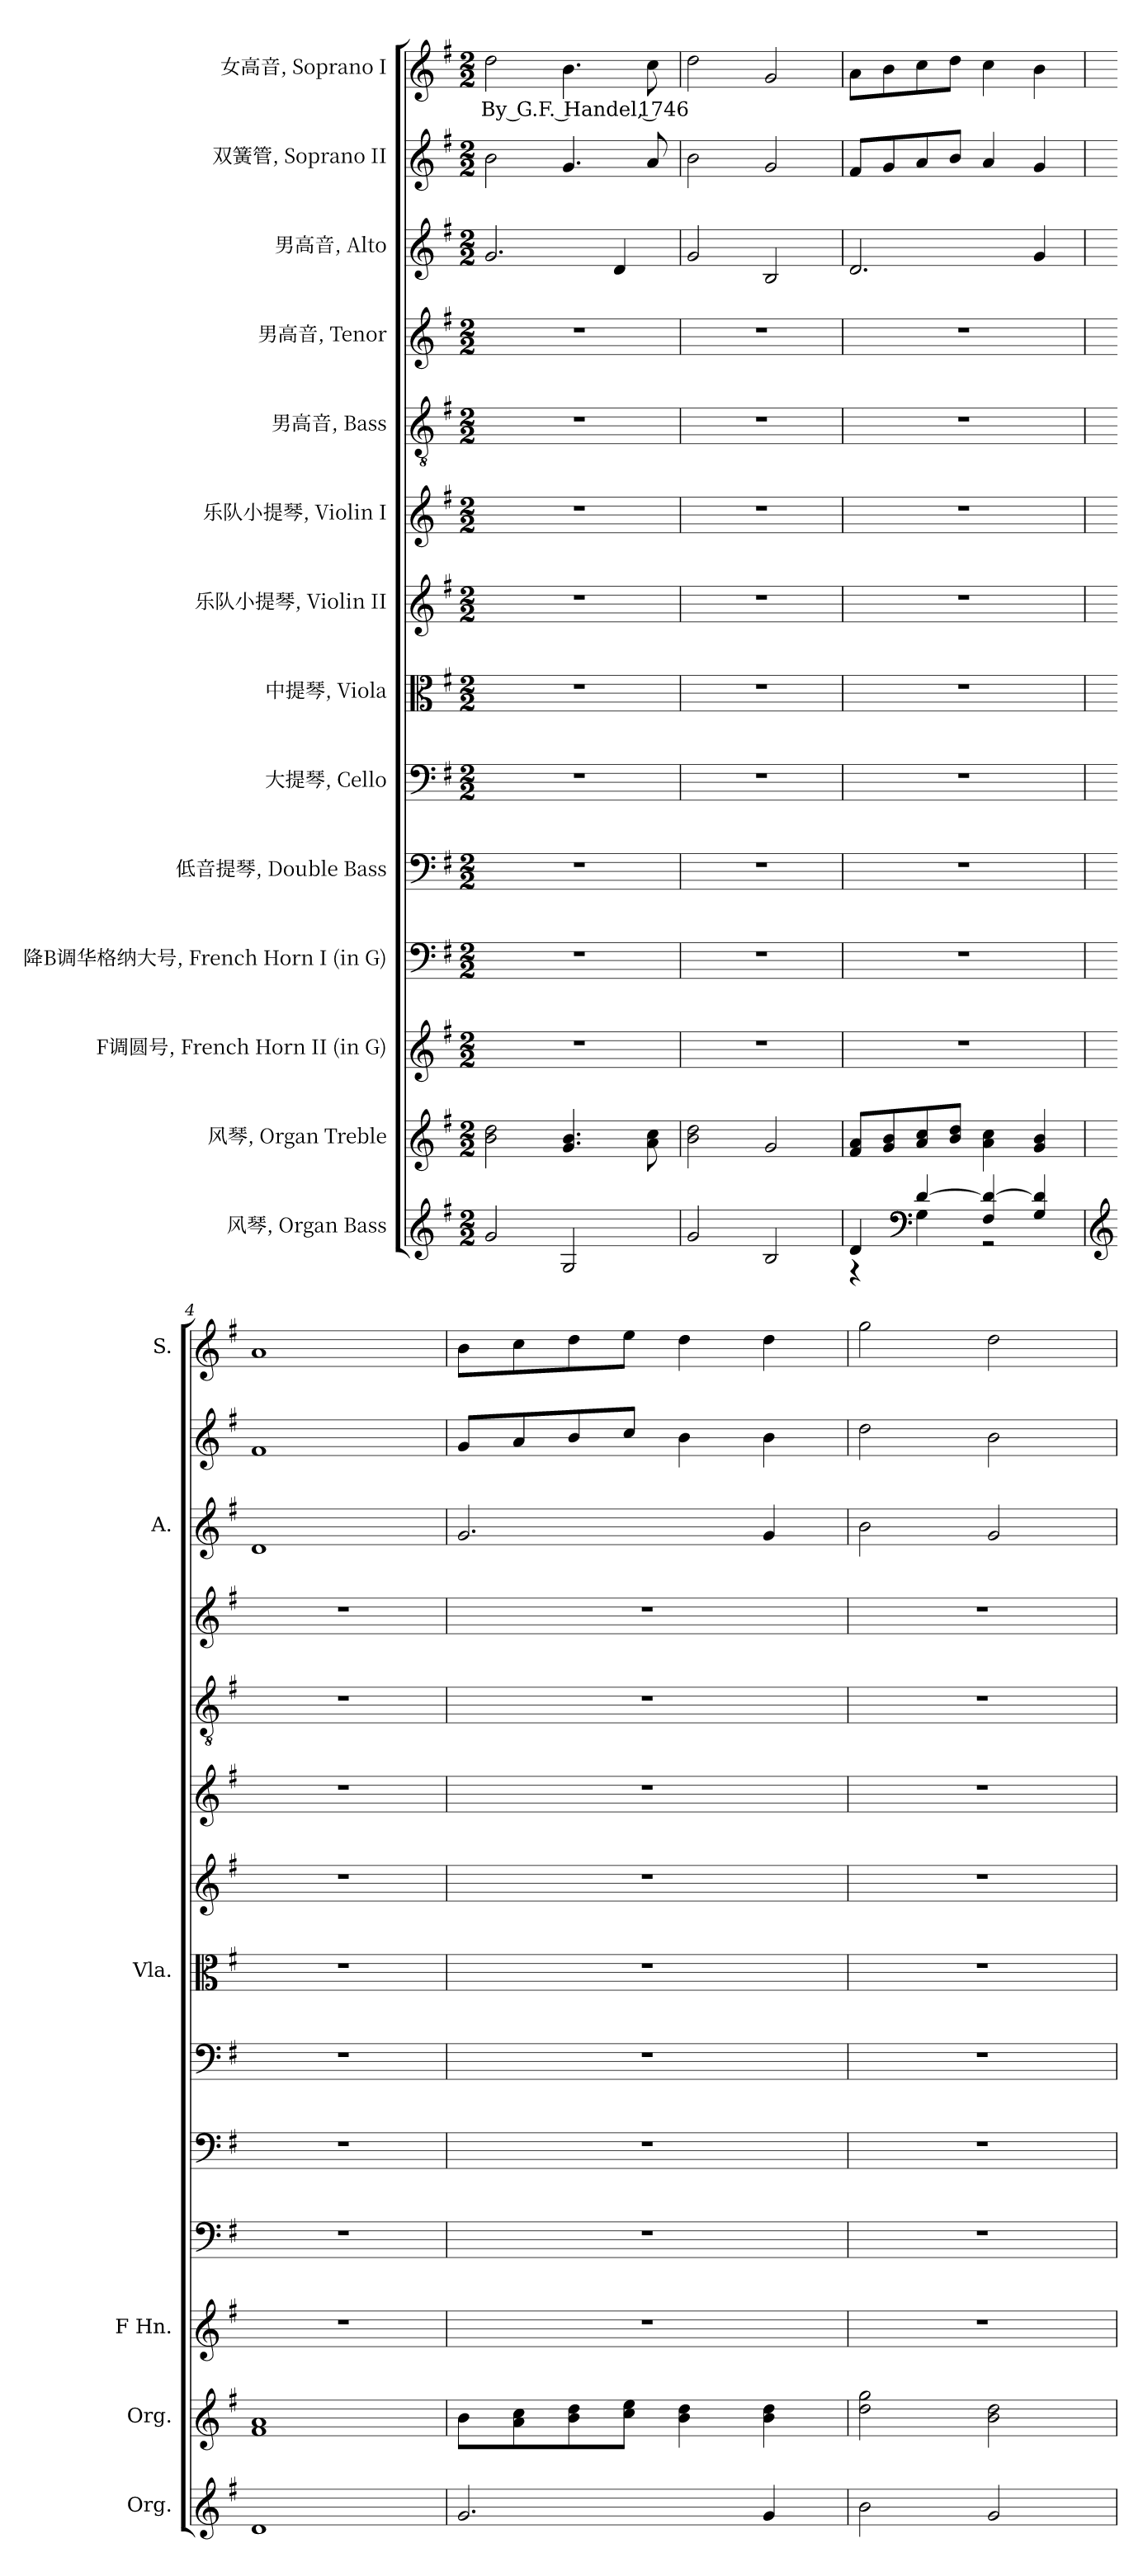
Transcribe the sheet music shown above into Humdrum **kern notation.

**kern	**kern	**kern	**kern	**kern	**kern	**kern	**kern	**kern	**kern	**kern	**kern	**kern	**kern	**text
*part14	*part13	*part12	*part11	*part10	*part9	*part8	*part7	*part6	*part5	*part4	*part3	*part2	*part1	*part1
*staff14	*staff13	*staff12	*staff11	*staff10	*staff9	*staff8	*staff7	*staff6	*staff5	*staff4	*staff3	*staff2	*staff1	*staff1
*I"风琴, Organ Bass	*I"风琴, Organ Treble	*I"F调圆号, French Horn II (in G)	*I"降B调华格纳大号, French Horn I (in G)	*I"低音提琴, Double Bass	*I"大提琴, Cello	*I"中提琴, Viola	*I"乐队小提琴, Violin II	*I"乐队小提琴, Violin I	*I"男高音, Bass	*I"男高音, Tenor	*I"男高音, Alto	*I"双簧管, Soprano II	*I"女高音, Soprano I	*
*I'Org.	*I'Org.	*I'F Hn.	*	*	*	*I'Vla.	*	*	*	*	*I'A.	*	*I'S.	*
*clefG2	*clefG2	*clefG2	*clefF4	*clefF4	*clefF4	*clefC3	*clefG2	*clefG2	*clefGv2	*clefG2	*clefG2	*clefG2	*clefG2	*
*	*	*ITrd4c7	*ITrd1c2	*ITrd7c12	*	*	*	*	*	*	*	*	*	*
*k[f#]	*k[f#]	*k[]	*k[b-]	*k[f#]	*k[f#]	*k[f#]	*k[f#]	*k[f#]	*k[f#]	*k[f#]	*k[f#]	*k[f#]	*k[f#]	*
*M2/2	*M2/2	*M2/2	*M2/2	*M2/2	*M2/2	*M2/2	*M2/2	*M2/2	*M2/2	*M2/2	*M2/2	*M2/2	*M2/2	*
*MM120	*MM120	*MM120	*MM120	*MM120	*MM120	*MM120	*MM120	*MM120	*MM120	*MM120	*MM120	*MM120	*MM120	*
=1	=1	=1	=1	=1	=1	=1	=1	=1	=1	=1	=1	=1	=1	=1
2g/	2b\ 2dd\	1r	1r	1r	1r	1r	1r	1r	1r	1r	2.g/	2b\	2dd\	By G.F. Handel, 1746
2G/	4.g/ 4.b/	.	.	.	.	.	.	.	.	.	.	4.g/	4.b\	.
.	.	.	.	.	.	.	.	.	.	.	4d/	.	.	.
.	8a\ 8cc\	.	.	.	.	.	.	.	.	.	.	8a/	8cc\	.
=2	=2	=2	=2	=2	=2	=2	=2	=2	=2	=2	=2	=2	=2	=2
2g/	2b\ 2dd\	1r	1r	1r	1r	1r	1r	1r	1r	1r	2g/	2b\	2dd\	.
2B/	2g/	.	.	.	.	.	.	.	.	.	2B/	2g/	2g/	.
!!LO:PB:g=z
=3	=3	=3	=3	=3	=3	=3	=3	=3	=3	=3	=3	=3	=3	=3
*^	*	*	*	*	*	*	*	*	*	*	*	*	*	*
4d/	4r	8f#/ 8a/L	1r	1r	1r	1r	1r	1r	1r	1r	1r	2.d/	8f#/L	8a\L	.
.	.	8g/ 8b/	.	.	.	.	.	.	.	.	.	.	8g/	8b\	.
*clefF4	*	*	*	*	*	*	*	*	*	*	*	*	*	*	*
[4d/	4G\	8a/ 8cc/	.	.	.	.	.	.	.	.	.	.	8a/	8cc\	.
.	.	8b/ 8dd/J	.	.	.	.	.	.	.	.	.	.	8b/J	8dd\J	.
4F#/ 4d/_	2r	4a\ 4cc\	.	.	.	.	.	.	.	.	.	.	4a/	4cc\	.
4G/ 4d/]	.	4g/ 4b/	.	.	.	.	.	.	.	.	.	4g/	4g/	4b\	.
*v	*v	*	*	*	*	*	*	*	*	*	*	*	*	*	*
=4	=4	=4	=4	=4	=4	=4	=4	=4	=4	=4	=4	=4	=4	=4
*clefG2	*	*	*	*	*	*	*	*	*	*	*	*	*	*
1d	1f# 1a	1r	1r	1r	1r	1r	1r	1r	1r	1r	1d	1f#	1a	.
=5	=5	=5	=5	=5	=5	=5	=5	=5	=5	=5	=5	=5	=5	=5
2.g/	8b\L	1r	1r	1r	1r	1r	1r	1r	1r	1r	2.g/	8g/L	8b\L	.
.	8a\ 8cc\	.	.	.	.	.	.	.	.	.	.	8a/	8cc\	.
.	8b\ 8dd\	.	.	.	.	.	.	.	.	.	.	8b/	8dd\	.
.	8cc\ 8ee\J	.	.	.	.	.	.	.	.	.	.	8cc/J	8ee\J	.
.	4b\ 4dd\	.	.	.	.	.	.	.	.	.	.	4b\	4dd\	.
4g/	4b\ 4dd\	.	.	.	.	.	.	.	.	.	4g/	4b\	4dd\	.
=6	=6	=6	=6	=6	=6	=6	=6	=6	=6	=6	=6	=6	=6	=6
2b\	2dd\ 2gg\	1r	1r	1r	1r	1r	1r	1r	1r	1r	2b\	2dd\	2gg\	.
2g/	2b\ 2dd\	.	.	.	.	.	.	.	.	.	2g/	2b\	2dd\	.
=	=	=	=	=	=	=	=	=	=	=	=	=	=	=
*-	*-	*-	*-	*-	*-	*-	*-	*-	*-	*-	*-	*-	*-	*-
